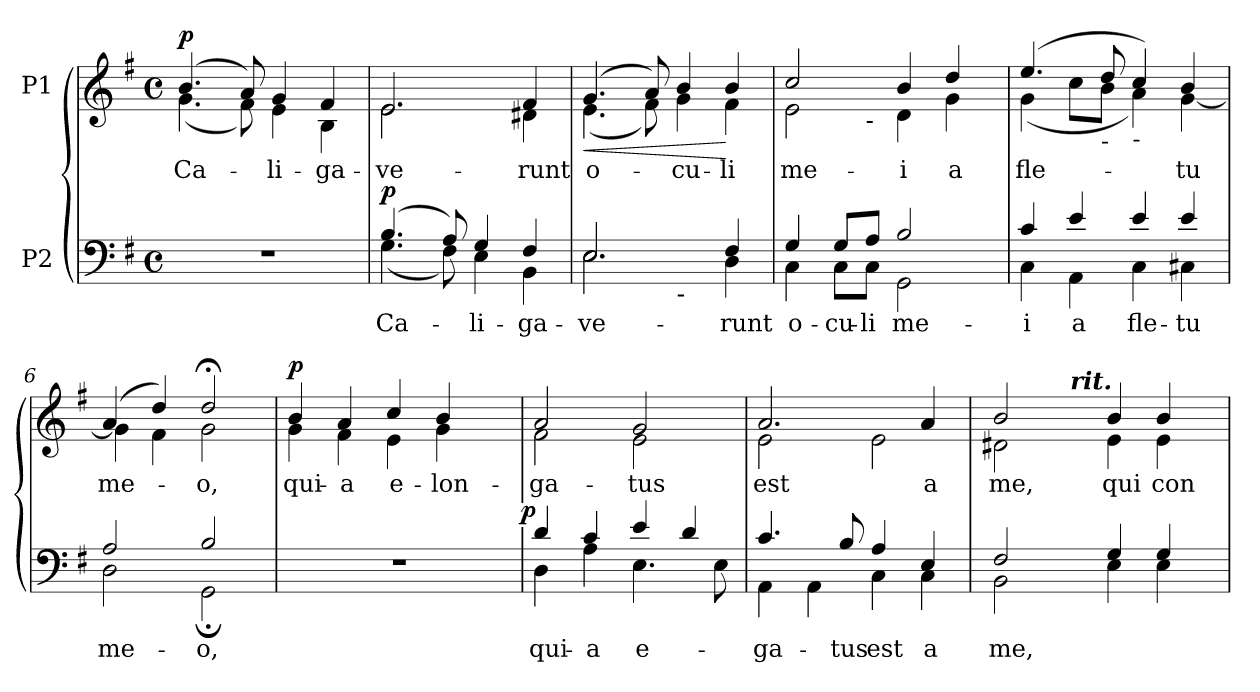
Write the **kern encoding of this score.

**kern	**text	**dynam	**kern	**text	**dynam
*part2	*part2	*part2	*part1	*part1	*part1
*staff2	*staff2	*staff2	*staff1	*staff1	*staff1
*I"P2	*	*	*I"P1	*	*
!!LO:PB:g=z
*clefF4	*	*	*clefG2	*	*
*k[f#]	*	*	*k[f#]	*	*
*G:	*	*	*G:	*	*
*M4/4	*	*	*M4/4	*	*
*met(c)	*	*	*met(c)	*	*
*MM50	*	*	*MM50	*	*
=1	=1	=1	=1	=1	=1
!	!	!	!LO:TX:a:B:t=Largo	!	!
!	!	!	!	!LO:LY:b:color=#000000	!
*	*	*	*^	*	*
1r	.	.	(4.bi/	(4.gi\	Ca-	p
.	.	.	8ai/)	8f#i\)	.	.
!	!	!	!	!	!LO:LY:b:color=#000000	!
.	.	.	4gi/	4ei\	-li-	.
!	!	!	!	!	!LO:LY:b:color=#000000	!
.	.	.	4f#i/	4Bi\	-ga-	.
=2	=2	=2	=2	=2	=2	=2
!	!LO:LY:b:color=#000000	!	!	!	!	!
*^	*	*	*	*	*	*
!	!	!	!	!	!	!LO:LY:b:color=#000000	!
(4.Bi/	(4.Gi\	Ca-	p	2.ei/	2.ei\	-ve-	.
8Ai/)	8F#i\)	.	.	.	.	.	.
!	!	!LO:LY:b:color=#000000	!	!	!	!	!
4Gi/	4Ei\	-li-	.	.	.	.	.
!	!	!LO:LY:b:color=#000000	!	!	!	!	!
!	!	!	!	!	!	!LO:LY:b:color=#000000	!
4F#i/	4BBi\	-ga-	.	4f#i/	4d#Xi\	-runt	.
*v	*v	*	*	*	*	*	*
=3	=3	=3	=3	=3	=3	=3
*^	*	*	*	*	*	*
!	!	!LO:LY:b:color=#000000	!	!	!	!	!
!	!	!	!	!	!	!LO:LY:b:color=#000000	!LO:HP:b
*	*^	*	*	*	*	*	*
2.Ei/	2.Ei\	2ryy	-ve-	.	(4.gi/	(4.ei\	o-	<
.	.	.	.	.	8ai/)	8f#i\)	.	.
!	!	!LO:TX:b:t=-	!	!	!	!	!	!
!	!	!	!	!	!	!	!LO:LY:b:color=#000000	!
.	.	2ryy	.	.	4bi/	4gi\	-cu-	.
!	!	!	!LO:LY:b:color=#000000	!	!	!	!	!
!	!	!	!	!	!	!	!LO:LY:b:color=#000000	!
4F#i/	4Di\	.	-runt	.	4bi/	4f#i\	-li	[
*v	*v	*v	*	*	*	*	*	*
*	*	*	*v	*v	*	*
=4	=4	=4	=4	=4	=4
*^	*	*	*^	*	*
*	*^	*	*	*	*	*	*
!	!	!	!LO:LY:b:color=#000000	!	!	!	!	!
*	*v	*v	*	*	*	*	*	*
*	*	*	*	*v	*v	*	*
*	*^	*	*	*^	*	*
!	!	!	!	!	!	!	!LO:LY:b:color=#000000	!
*	*v	*v	*	*	*	*^	*	*
4Gi/	4Ci\	o-	.	2cci/	2ei\	4.ryy	me-	.
!	!	!LO:LY:b:color=#000000	!	!	!	!	!	!
8Gi/L	8Ci\L	-cu-	.	.	.	.	.	.
!	!	!	!	!	!	!LO:TX:b:t=-	!	!
!	!	!LO:LY:b:color=#000000	!	!	!	!	!	!
8Ai/J	8Ci\J	-li	.	.	.	2ryy	.	.
!	!	!LO:LY:b:color=#000000	!	!	!	!	!	!
!	!	!	!	!	!	!	!LO:LY:b:color=#000000	!
2Bi/	2GGi\	me-	.	4bi/	4di\	.	-i	.
!	!	!	!	!	!	!	!LO:LY:b:color=#000000	!
.	.	.	.	4ddi/	4gi\	.	a	.
.	.	.	.	.	.	8ryy	.	.
*	*	*	*	*v	*v	*v	*	*
=5	=5	=5	=5	=5	=5	=5
*	*	*	*	*^	*	*
*	*	*	*	*	*^	*	*
!	!	!LO:LY:b:color=#000000	!	!	!	!	!	!
*	*	*	*	*v	*v	*v	*	*
*	*	*	*	*^	*	*
*	*	*	*	*	*^	*	*
!	!	!	!	!	!	!	!LO:LY:b:color=#000000	!
*	*	*	*	*	*v	*v	*	*
4ci/	4Ci\	-i	.	(4.eei/	(4gi\	fle-	.
!	!	!LO:LY:b:color=#000000	!	!	!	!	!
4ei/	4AAi\	a	.	.	8cci\L	.	.
!	!	!	!	!LO:TX:b:t=-	!	!	!
.	.	.	.	8ddi/	8bi\J	.	.
!	!	!	!	!LO:TX:b:t=-	!	!	!
!	!	!LO:LY:b:color=#000000	!	!	!	!	!
4ei/	4Ci\	fle-	.	4cci/)	4ai\)	.	.
!	!	!LO:LY:b:color=#000000	!	!	!	!	!
!	!	!	!	!	!	!LO:LY:b:color=#000000	!
4ei/	4C#Xi\	-tu	.	4bi/	[<4gi\	-tu	.
=6	=6	=6	=6	=6	=6	=6	=6
!	!	!LO:LY:b:color=#000000	!	!	!	!	!
!	!	!	!	!	!	!LO:LY:b:color=#000000	!
2Ai/	2Di\	me-	.	(4ai/	4gi\]	me-	.
.	.	.	.	4ddi/)	4f#i\	.	.
!	!	!LO:LY:b:color=#000000	!	!	!	!	!
!	!	!	!	!	!	!LO:LY:b:color=#000000	!
2Bi/	2GG;i\	-o,	.	2dd;i/	2gi\	-o,	.
!!LO:LB:g=z	!!
=7	=7	=7	=7	=7	=7	=7	=7
!	!	!	!	!	!	!LO:LY:b:color=#000000	!
*	*^	*	*	*	*	*	*
1r	1ryy	2ryy	.	.	4bi/	4gi\	qui-	p
!	!	!	!	!	!	!	!LO:LY:b:color=#000000	!
.	.	.	.	.	4ai/	4f#i\	-a	.
!	!	!	!	!	!	!	!LO:LY:b:color=#000000	!
.	.	4ryy	.	.	4cci/	4ei\	e-	.
!	!	!	!	!	!	!	!LO:LY:b:color=#000000	!
.	.	8ryy	.	.	4bi/	4gi\	-lon-	.
.	.	16ryy	.	.	.	.	.	.
.	.	32ryy	.	.	.	.	.	.
.	.	64ryy	.	.	.	.	.	.
.	.	128...ryy	.	.	.	.	.	.
.	.	1024ryy	.	p	.	.	.	.
*v	*v	*v	*	*	*	*	*	*
=8	=8	=8	=8	=8	=8	=8
*^	*	*	*	*	*	*
*	*^	*	*	*	*	*	*
!	!	!	!LO:LY:b:color=#000000	!	!	!	!	!
*	*v	*v	*	*	*	*	*	*
*	*^	*	*	*	*	*	*
!	!	!	!	!	!	!	!LO:LY:b:color=#000000	!
*	*v	*v	*	*	*	*	*	*
4di/	4Di\	qui-	.	2ai/	2f#i\	-ga-	.
!	!	!LO:LY:b:color=#000000	!	!	!	!	!
4ci/	4Ai\	-a	.	.	.	.	.
!	!	!LO:LY:b:color=#000000	!	!	!	!	!
!	!	!	!	!	!	!LO:LY:b:color=#000000	!
4ei/	4.Ei\	e-	.	2gi/	2ei\	-tus	.
4di/	.	.	.	.	.	.	.
.	8Ei\	.	.	.	.	.	.
=9	=9	=9	=9	=9	=9	=9	=9
!	!	!LO:LY:b:color=#000000	!	!	!	!	!
!	!	!	!	!	!	!LO:LY:b:color=#000000	!
4.ci/	4AAi\	-ga-	.	2.ai/	2ei\	est	.
.	4AAi\	.	.	.	.	.	.
!	!	!LO:LY:b:color=#000000	!	!	!	!	!
8Bi/	.	-tus	.	.	.	.	.
!	!	!LO:LY:b:color=#000000	!	!	!	!	!
4Ai/	4Ci\	est	.	.	2ei\	.	.
!	!	!LO:LY:b:color=#000000	!	!	!	!	!
!	!	!	!	!	!	!LO:LY:b:color=#000000	!
4Ei/	4Ci\	a	.	4ai/	.	a	.
*	*	*	*	*v	*v	*	*
=10	=10	=10	=10	=10	=10	=10
!	!	!LO:LY:b:color=#000000	!	!	!	!
!	!	!	!	!LO:TX:t=rit.	!	!
!	!	!	!	!	!LO:LY:b:color=#000000	!
*	*	*	*	*^	*	*
*	*	*	*	*	*^	*	*
2F#i/	2BBi\	me,	.	2bi/	2d#Xi\	4ryy	me,	.
.	.	.	.	.	.	16.ryy	.	.
!	!	!	!	!	!	!LO:TX:a:Bi:t=rit.	!	!
.	.	.	.	.	.	2ryy	.	.
!	!	!	!	!	!	!	!LO:LY:b:color=#000000	!
4Gi/	4Ei\	.	.	4bi/	4ei\	.	qui	.
!	!	!	!	!	!	!	!LO:LY:b:color=#000000	!
4Gi/	4Ei\	.	.	4bi/	4ei\	.	con-	.
.	.	.	.	.	.	8ryy	.	.
.	.	.	.	.	.	32ryy	.	.
*v	*v	*	*	*	*	*	*	*
*	*	*	*v	*v	*v	*	*
=	=	=	=	=	=
*-	*-	*-	*-	*-	*-
